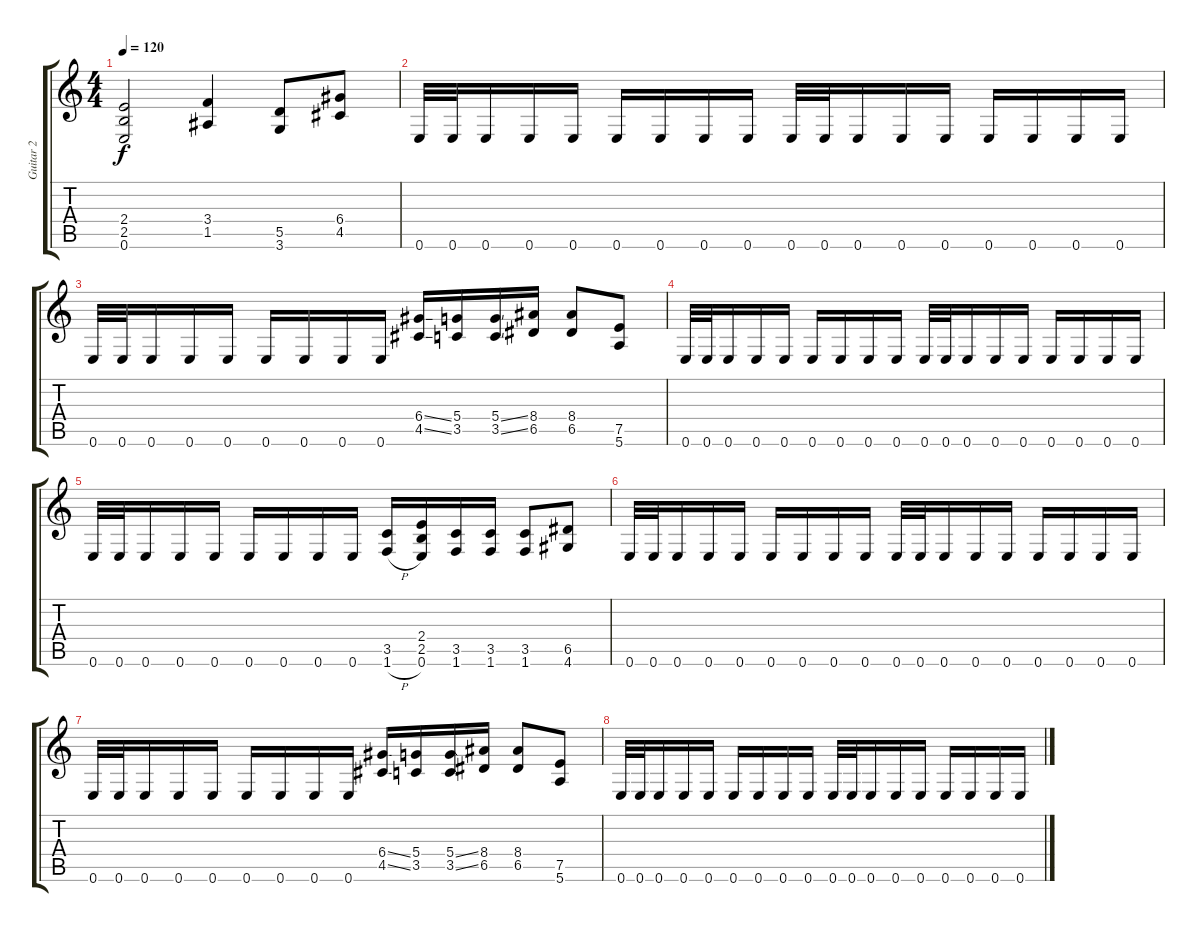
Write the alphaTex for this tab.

\track ("Guitar 2" "Guitar 2") {instrument distortionguitar}
\staff {score tabs}
\tuning (E4 B3 G3 D3 A2 E2) {hide}
\ts (4 4)
\tempo 120
\clef g2
\ks c
(2.4{t} 2.5{t} 0.6{t}).2{dy f} (3.4 1.5).4 (5.5 3.6).8 (6.4 4.5).8 |
0.6.32 0.6.32 0.6.16 0.6.16 0.6.16 0.6.16 0.6.16 0.6.16 0.6.16 0.6.32 0.6.32 0.6.16 0.6.16 0.6.16 0.6.16 0.6.16 0.6.16 0.6.16 |
0.6.32 0.6.32 0.6.16 0.6.16 0.6.16 0.6.16 0.6.16 0.6.16 0.6.16 (6.4{ss} 4.5{ss}).16 (5.4 3.5).16 (5.4{ss} 3.5{ss}).16 (8.4 6.5).16 (8.4 6.5).8 (7.5 5.6).8 |
0.6.32 0.6.32 0.6.16 0.6.16 0.6.16 0.6.16 0.6.16 0.6.16 0.6.16 0.6.32 0.6.32 0.6.16 0.6.16 0.6.16 0.6.16 0.6.16 0.6.16 0.6.16 |
0.6.32 0.6.32 0.6.16 0.6.16 0.6.16 0.6.16 0.6.16 0.6.16 0.6.16 (3.5 1.6{h}).16 (2.4 2.5 0.6).16 (3.5 1.6).16 (3.5 1.6).16 (3.5 1.6).8 (6.5 4.6).8 |
0.6.32 0.6.32 0.6.16 0.6.16 0.6.16 0.6.16 0.6.16 0.6.16 0.6.16 0.6.32 0.6.32 0.6.16 0.6.16 0.6.16 0.6.16 0.6.16 0.6.16 0.6.16 |
0.6.32 0.6.32 0.6.16 0.6.16 0.6.16 0.6.16 0.6.16 0.6.16 0.6.16 (6.4{ss} 4.5{ss}).16 (5.4 3.5).16 (5.4{ss} 3.5{ss}).16 (8.4 6.5).16 (8.4 6.5).8 (7.5 5.6).8 |
0.6.32 0.6.32 0.6.16 0.6.16 0.6.16 0.6.16 0.6.16 0.6.16 0.6.16 0.6.32 0.6.32 0.6.16 0.6.16 0.6.16 0.6.16 0.6.16 0.6.16 0.6.16
